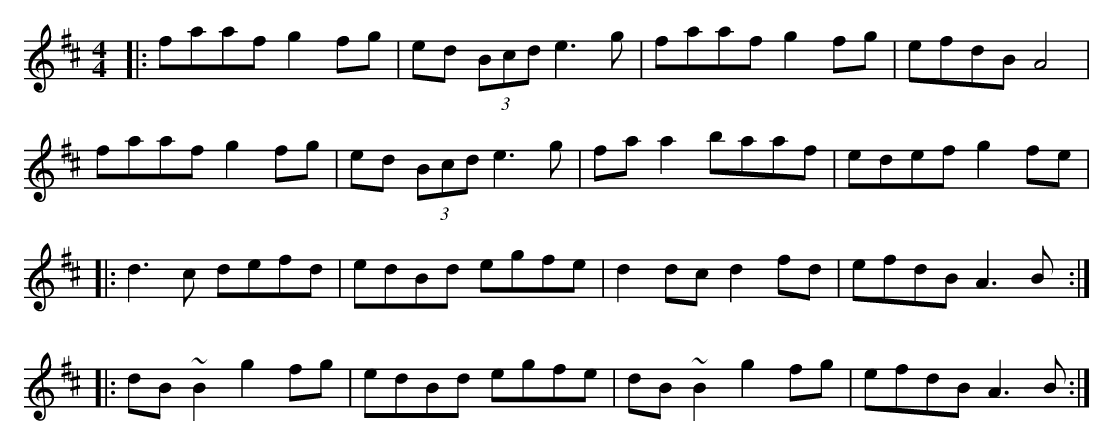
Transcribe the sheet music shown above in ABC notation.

X:1
M:4/4
K:D
|:faaf g2 fg|ed (3Bcd e3g|faaf g2 fg|efdB A4|
faaf g2 fg|ed (3Bcd e3g|fa a2 baaf|edef g2 fe|
|:d3c defd|edBd egfe|d2 dc d2 fd|efdB A3B:|
|:dB~B2 g2 fg|edBd egfe|dB~B2 g2 fg|efdB A3B:|
